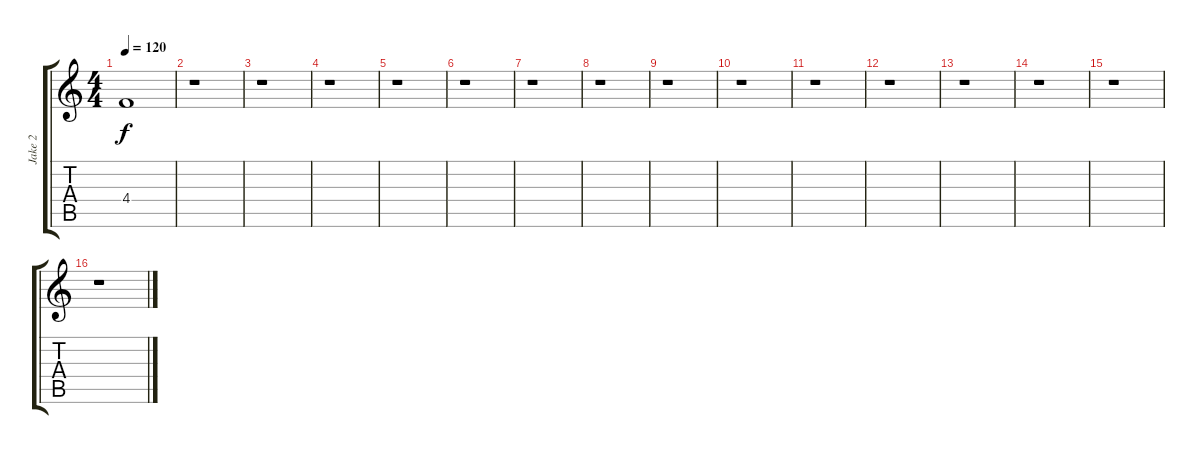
\track ("Jake 2" "Jake 2") {instrument electricguitarclean}
\staff {score tabs}
\tuning (Eb4 Bb3 Gb3 Db3 Bb2 F2) {hide}
\ts (4 4)
\tempo 120
\clef g2
\ks c
4.4.1{dy f} |
r.1 |
r.1 |
r.1 |
r.1 |
r.1 |
r.1 |
r.1 |
r.1 |
r.1 |
r.1 |
r.1 |
r.1 |
r.1 |
r.1 |
r.1
